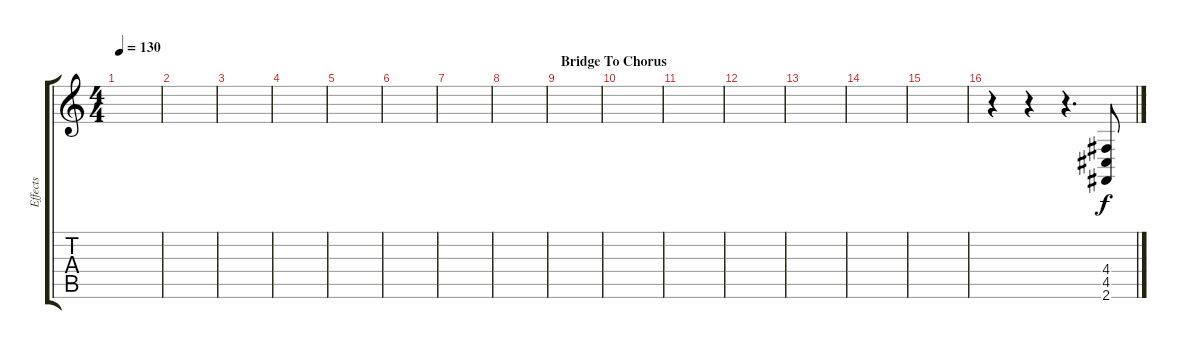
\track ("Effects" "Effects") {instrument stringensemble2}
\staff {score tabs}
\tuning (E4 B3 G3 D3 A2 E2) {hide}
\ts (4 4)
\tempo 130
\clef g2
\ks c
|
|
|
|
|
|
|
|
\section ("" "Bridge To Chorus")
|
|
|
|
|
|
|
r.4{volume 16} r.4 r.4{d} (4.4 4.5 2.6).8
